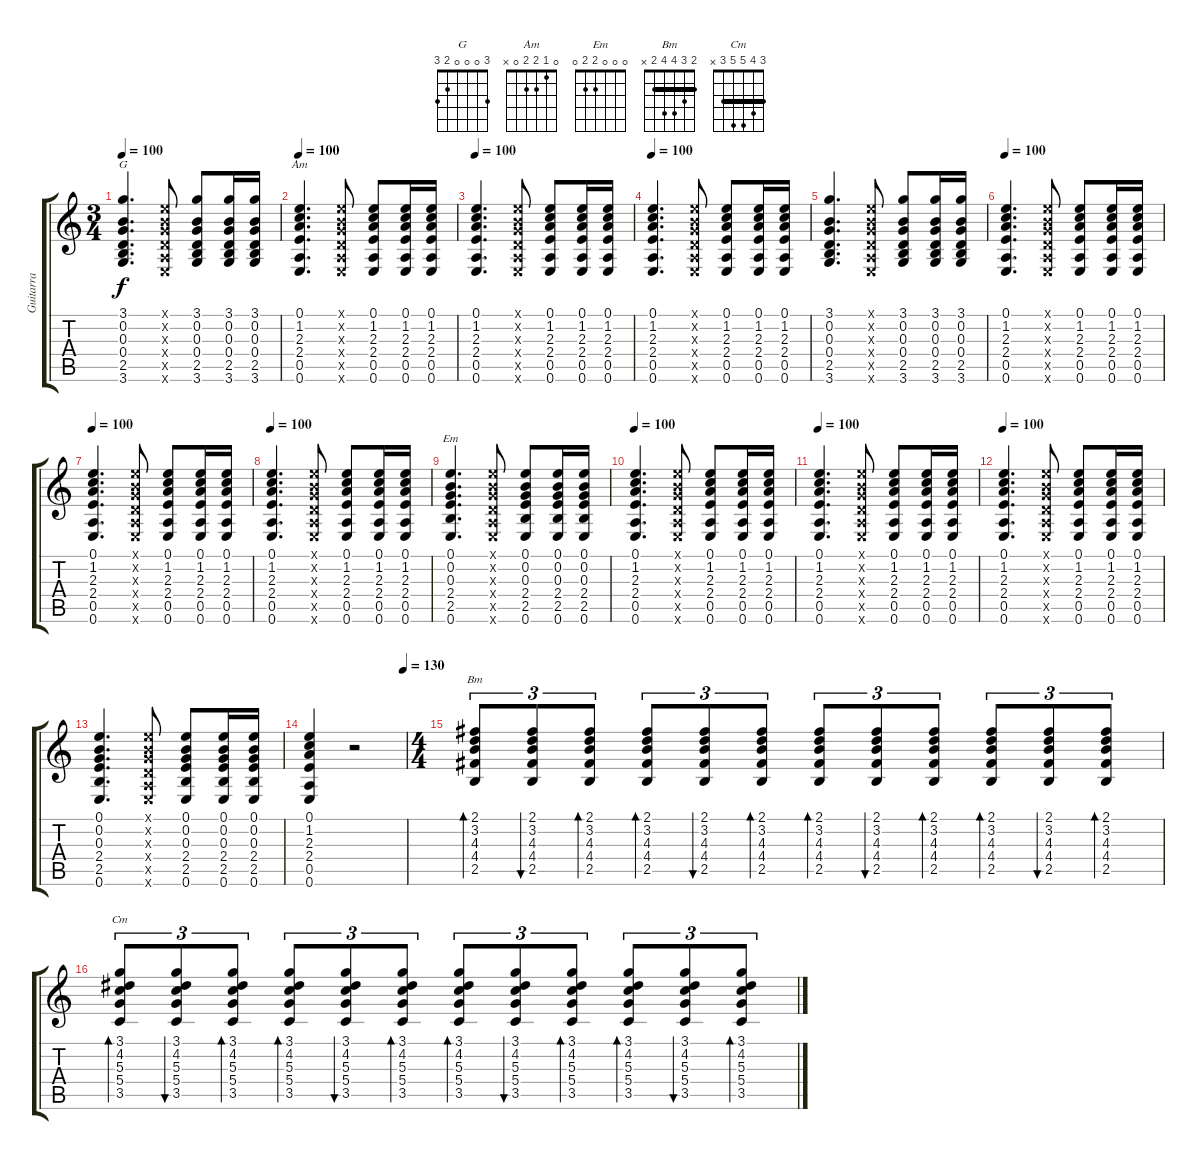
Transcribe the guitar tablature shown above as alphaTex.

\track ("Guitarra" "Guitarra") {instrument acousticguitarnylon}
\staff {score tabs}
\tuning (E4 B3 G3 D3 A2 E2) {hide}
\chord ("G" 3 0 0 0 2 3)
\chord ("Am" 0 1 2 2 0 x)
\chord ("Em" 0 0 0 2 2 0)
\chord ("Bm" 2 3 4 4 2 x) {barre 2}
\chord ("Cm" 3 4 5 5 3 x) {barre 3}
\ts (3 4)
\tempo 100
\clef g2
\ks c
(3.1 0.2 0.3 0.4 2.5 3.6).4{d ch "G" dy f} (0.1{x} 0.2{x} 0.3{x} 0.4{x} 0.5{x} 0.6{x}).8 (3.1 0.2 0.3 0.4 2.5 3.6).8 (3.1 0.2 0.3 0.4 2.5 3.6).16 (3.1 0.2 0.3 0.4 2.5 3.6).16 |
\tempo 100
(0.1 1.2 2.3 2.4 0.5 0.6).4{d ch "Am"} (0.1{x} 0.2{x} 0.3{x} 0.4{x} 0.5{x} 0.6{x}).8 (0.1 1.2 2.3 2.4 0.5 0.6).8 (0.1 1.2 2.3 2.4 0.5 0.6).16 (0.1 1.2 2.3 2.4 0.5 0.6).16 |
\tempo 100
(0.1 1.2 2.3 2.4 0.5 0.6).4{d} (0.1{x} 0.2{x} 0.3{x} 0.4{x} 0.5{x} 0.6{x}).8 (0.1 1.2 2.3 2.4 0.5 0.6).8 (0.1 1.2 2.3 2.4 0.5 0.6).16 (0.1 1.2 2.3 2.4 0.5 0.6).16 |
\tempo 100
(0.1 1.2 2.3 2.4 0.5 0.6).4{d} (0.1{x} 0.2{x} 0.3{x} 0.4{x} 0.5{x} 0.6{x}).8 (0.1 1.2 2.3 2.4 0.5 0.6).8 (0.1 1.2 2.3 2.4 0.5 0.6).16 (0.1 1.2 2.3 2.4 0.5 0.6).16 |
(3.1 0.2 0.3 0.4 2.5 3.6).4{d} (0.1{x} 0.2{x} 0.3{x} 0.4{x} 0.5{x} 0.6{x}).8 (3.1 0.2 0.3 0.4 2.5 3.6).8 (3.1 0.2 0.3 0.4 2.5 3.6).16 (3.1 0.2 0.3 0.4 2.5 3.6).16 |
\tempo 100
(0.1 1.2 2.3 2.4 0.5 0.6).4{d} (0.1{x} 0.2{x} 0.3{x} 0.4{x} 0.5{x} 0.6{x}).8 (0.1 1.2 2.3 2.4 0.5 0.6).8 (0.1 1.2 2.3 2.4 0.5 0.6).16 (0.1 1.2 2.3 2.4 0.5 0.6).16 |
\tempo 100
(0.1 1.2 2.3 2.4 0.5 0.6).4{d} (0.1{x} 0.2{x} 0.3{x} 0.4{x} 0.5{x} 0.6{x}).8 (0.1 1.2 2.3 2.4 0.5 0.6).8 (0.1 1.2 2.3 2.4 0.5 0.6).16 (0.1 1.2 2.3 2.4 0.5 0.6).16 |
\tempo 100
(0.1 1.2 2.3 2.4 0.5 0.6).4{d} (0.1{x} 0.2{x} 0.3{x} 0.4{x} 0.5{x} 0.6{x}).8 (0.1 1.2 2.3 2.4 0.5 0.6).8 (0.1 1.2 2.3 2.4 0.5 0.6).16 (0.1 1.2 2.3 2.4 0.5 0.6).16 |
(0.1 0.2 0.3 2.4 2.5 0.6).4{d ch "Em"} (0.1{x} 0.2{x} 0.3{x} 0.4{x} 0.5{x} 0.6{x}).8 (0.1 0.2 0.3 2.4 2.5 0.6).8 (0.1 0.2 0.3 2.4 2.5 0.6).16 (0.1 0.2 0.3 2.4 2.5 0.6).16 |
\tempo 100
(0.1 1.2 2.3 2.4 0.5 0.6).4{d} (0.1{x} 0.2{x} 0.3{x} 0.4{x} 0.5{x} 0.6{x}).8 (0.1 1.2 2.3 2.4 0.5 0.6).8 (0.1 1.2 2.3 2.4 0.5 0.6).16 (0.1 1.2 2.3 2.4 0.5 0.6).16 |
\tempo 100
(0.1 1.2 2.3 2.4 0.5 0.6).4{d} (0.1{x} 0.2{x} 0.3{x} 0.4{x} 0.5{x} 0.6{x}).8 (0.1 1.2 2.3 2.4 0.5 0.6).8 (0.1 1.2 2.3 2.4 0.5 0.6).16 (0.1 1.2 2.3 2.4 0.5 0.6).16 |
\tempo 100
(0.1 1.2 2.3 2.4 0.5 0.6).4{d} (0.1{x} 0.2{x} 0.3{x} 0.4{x} 0.5{x} 0.6{x}).8 (0.1 1.2 2.3 2.4 0.5 0.6).8 (0.1 1.2 2.3 2.4 0.5 0.6).16 (0.1 1.2 2.3 2.4 0.5 0.6).16 |
(0.1 0.2 0.3 2.4 2.5 0.6).4{d} (0.1{x} 0.2{x} 0.3{x} 0.4{x} 0.5{x} 0.6{x}).8 (0.1 0.2 0.3 2.4 2.5 0.6).8 (0.1 0.2 0.3 2.4 2.5 0.6).16 (0.1 0.2 0.3 2.4 2.5 0.6).16 |
\tempo (130 0.9791666666666666)
(0.1 1.2 2.3 2.4 0.5 0.6).4 r.2 |
\ts (4 4)
(2.1 3.2 4.3 4.4 2.5).8{tu (3 2) bd 30 ch "Bm"} (2.1 3.2 4.3 4.4 2.5).8{tu (3 2) bu 30} (2.1 3.2 4.3 4.4 2.5).8{tu (3 2) bd 30} (2.1 3.2 4.3 4.4 2.5).8{tu (3 2) bd 30} (2.1 3.2 4.3 4.4 2.5).8{tu (3 2) bu 30} (2.1 3.2 4.3 4.4 2.5).8{tu (3 2) bd 30} (2.1 3.2 4.3 4.4 2.5).8{tu (3 2) bd 30} (2.1 3.2 4.3 4.4 2.5).8{tu (3 2) bu 30} (2.1 3.2 4.3 4.4 2.5).8{tu (3 2) bd 30} (2.1 3.2 4.3 4.4 2.5).8{tu (3 2) bd 30} (2.1 3.2 4.3 4.4 2.5).8{tu (3 2) bu 30} (2.1 3.2 4.3 4.4 2.5).8{tu (3 2) bd 30} |
(3.1 4.2 5.3 5.4 3.5).8{tu (3 2) bd 30 ch "Cm"} (3.1 4.2 5.3 5.4 3.5).8{tu (3 2) bu 30} (3.1 4.2 5.3 5.4 3.5).8{tu (3 2) bd 30} (3.1 4.2 5.3 5.4 3.5).8{tu (3 2) bd 30} (3.1 4.2 5.3 5.4 3.5).8{tu (3 2) bu 30} (3.1 4.2 5.3 5.4 3.5).8{tu (3 2) bd 30} (3.1 4.2 5.3 5.4 3.5).8{tu (3 2) bd 30} (3.1 4.2 5.3 5.4 3.5).8{tu (3 2) bu 30} (3.1 4.2 5.3 5.4 3.5).8{tu (3 2) bd 30} (3.1 4.2 5.3 5.4 3.5).8{tu (3 2) bd 30} (3.1 4.2 5.3 5.4 3.5).8{tu (3 2) bu 30} (3.1 4.2 5.3 5.4 3.5).8{tu (3 2) bd 30}
